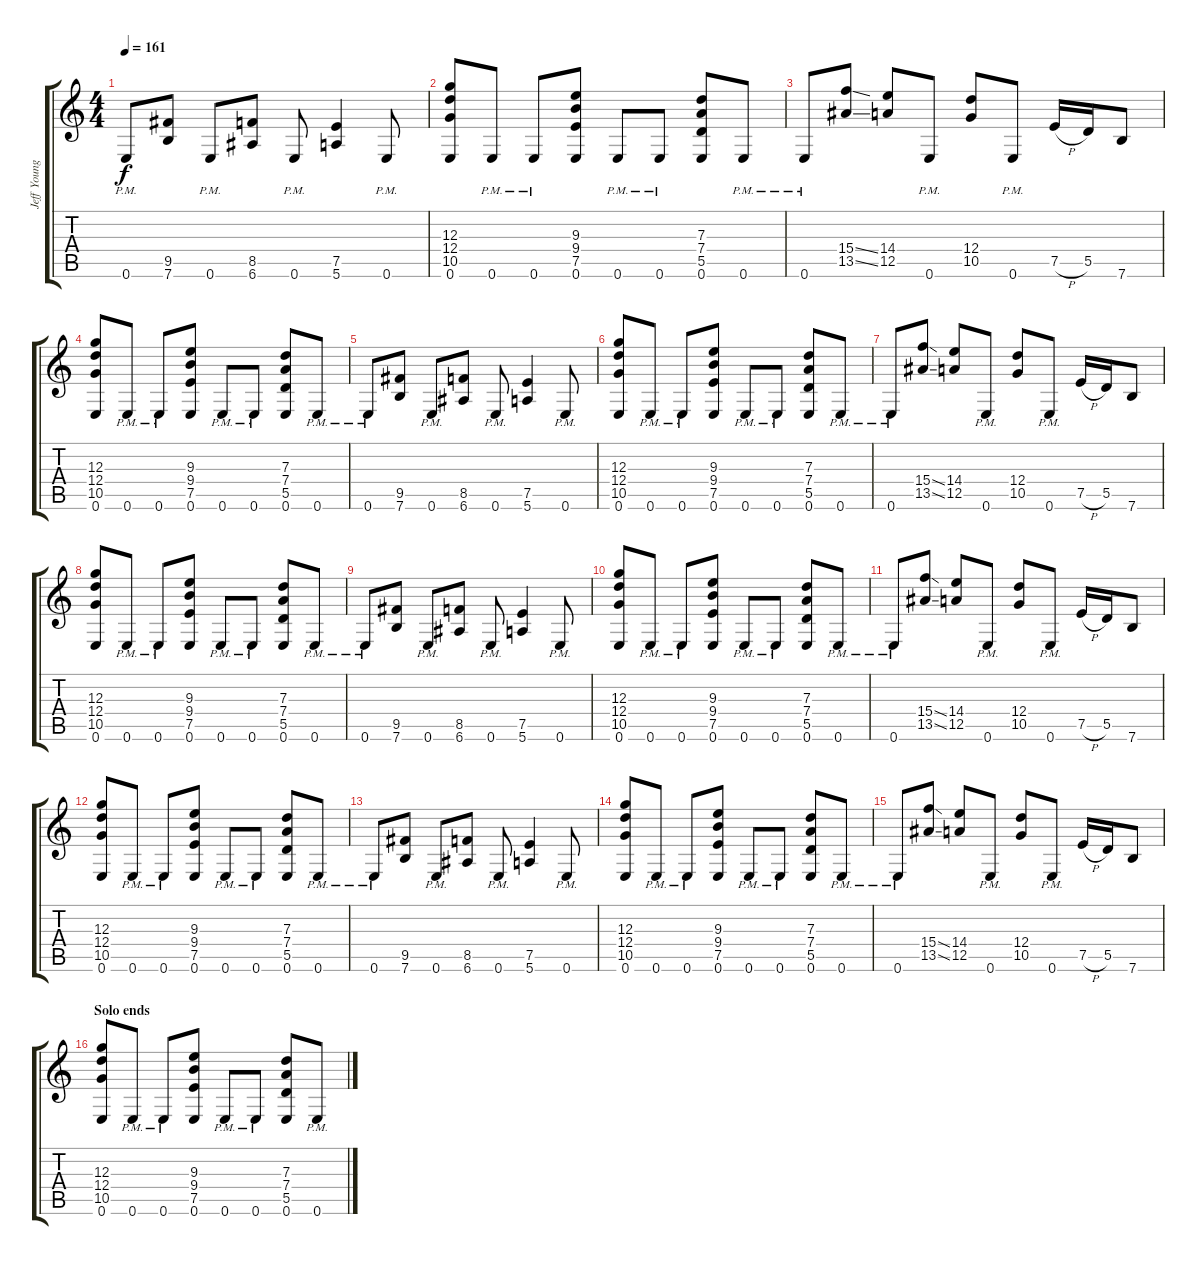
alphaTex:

\track ("Jeff Young" "Jeff Young") {instrument distortionguitar}
\staff {score tabs}
\tuning (E4 B3 G3 D3 A2 E2) {hide}
\ts (4 4)
\tempo 161
\clef g2
\ks c
0.6{pm}.8{dy f} (9.5 7.6).8 0.6{pm}.8 (8.5 6.6).8 0.6{pm}.8 (7.5 5.6).4 0.6{pm}.8 |
(12.3 12.4 10.5 0.6).8 0.6{pm}.8 0.6{pm}.8 (9.3 9.4 7.5 0.6).8 0.6{pm}.8 0.6{pm}.8 (7.3 7.4 5.5 0.6).8 0.6{pm}.8 |
0.6{pm}.8 (15.4{ss} 13.5{ss}).8 (14.4 12.5).8 0.6{pm}.8 (12.4 10.5).8 0.6{pm}.8 7.5{h}.16 5.5.16 7.6.8 |
(12.3 12.4 10.5 0.6).8 0.6{pm}.8 0.6{pm}.8 (9.3 9.4 7.5 0.6).8 0.6{pm}.8 0.6{pm}.8 (7.3 7.4 5.5 0.6).8 0.6{pm}.8 |
0.6{pm}.8 (9.5 7.6).8 0.6{pm}.8 (8.5 6.6).8 0.6{pm}.8 (7.5 5.6).4 0.6{pm}.8 |
(12.3 12.4 10.5 0.6).8 0.6{pm}.8 0.6{pm}.8 (9.3 9.4 7.5 0.6).8 0.6{pm}.8 0.6{pm}.8 (7.3 7.4 5.5 0.6).8 0.6{pm}.8 |
0.6{pm}.8 (15.4{ss} 13.5{ss}).8 (14.4 12.5).8 0.6{pm}.8 (12.4 10.5).8 0.6{pm}.8 7.5{h}.16 5.5.16 7.6.8 |
(12.3 12.4 10.5 0.6).8 0.6{pm}.8 0.6{pm}.8 (9.3 9.4 7.5 0.6).8 0.6{pm}.8 0.6{pm}.8 (7.3 7.4 5.5 0.6).8 0.6{pm}.8 |
0.6{pm}.8 (9.5 7.6).8 0.6{pm}.8 (8.5 6.6).8 0.6{pm}.8 (7.5 5.6).4 0.6{pm}.8 |
(12.3 12.4 10.5 0.6).8 0.6{pm}.8 0.6{pm}.8 (9.3 9.4 7.5 0.6).8 0.6{pm}.8 0.6{pm}.8 (7.3 7.4 5.5 0.6).8 0.6{pm}.8 |
0.6{pm}.8 (15.4{ss} 13.5{ss}).8 (14.4 12.5).8 0.6{pm}.8 (12.4 10.5).8 0.6{pm}.8 7.5{h}.16 5.5.16 7.6.8 |
(12.3 12.4 10.5 0.6).8 0.6{pm}.8 0.6{pm}.8 (9.3 9.4 7.5 0.6).8 0.6{pm}.8 0.6{pm}.8 (7.3 7.4 5.5 0.6).8 0.6{pm}.8 |
0.6{pm}.8 (9.5 7.6).8 0.6{pm}.8 (8.5 6.6).8 0.6{pm}.8 (7.5 5.6).4 0.6{pm}.8 |
(12.3 12.4 10.5 0.6).8 0.6{pm}.8 0.6{pm}.8 (9.3 9.4 7.5 0.6).8 0.6{pm}.8 0.6{pm}.8 (7.3 7.4 5.5 0.6).8 0.6{pm}.8 |
0.6{pm}.8 (15.4{ss} 13.5{ss}).8 (14.4 12.5).8 0.6{pm}.8 (12.4 10.5).8 0.6{pm}.8 7.5{h}.16 5.5.16 7.6.8 |
\section ("" "Solo ends")
(12.3 12.4 10.5 0.6).8 0.6{pm}.8 0.6{pm}.8 (9.3 9.4 7.5 0.6).8 0.6{pm}.8 0.6{pm}.8 (7.3 7.4 5.5 0.6).8 0.6{pm}.8
